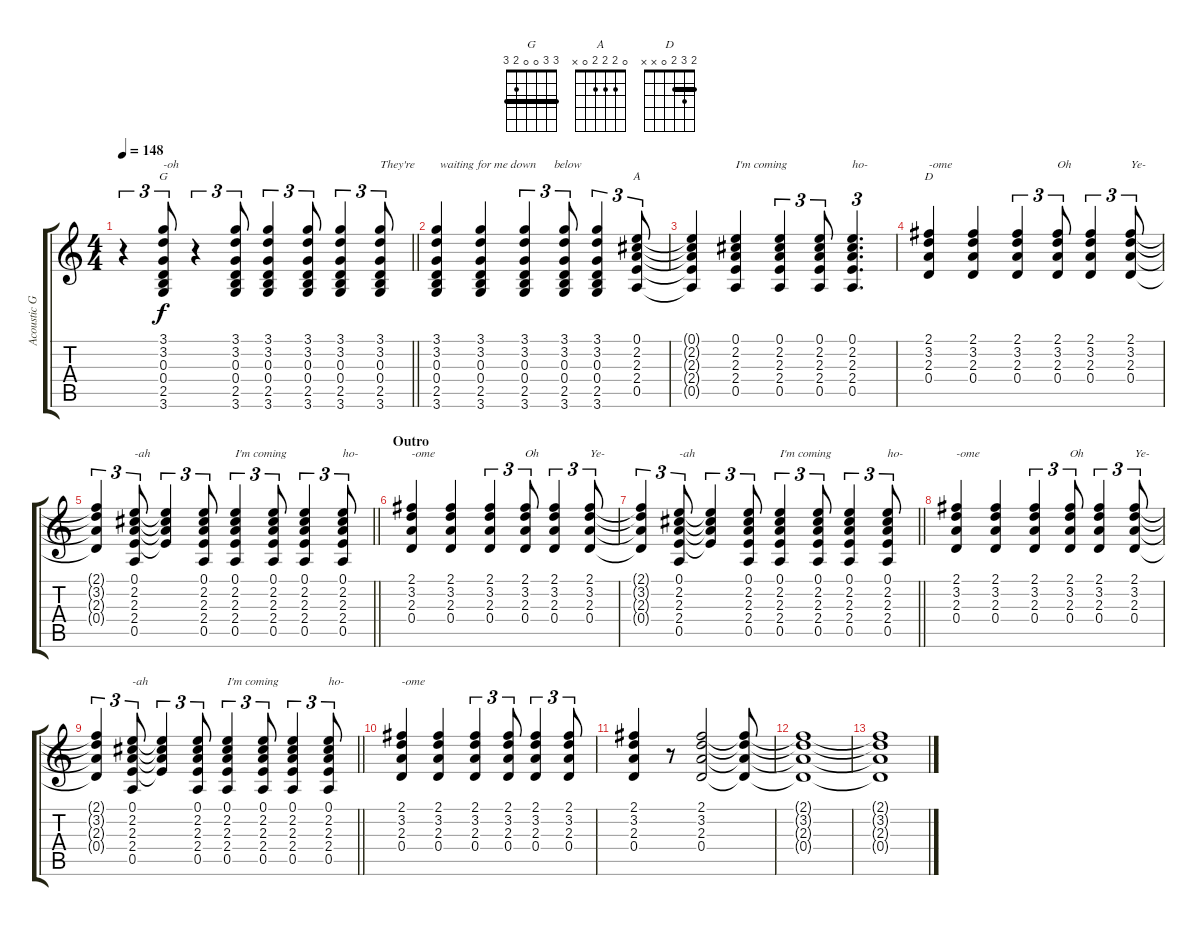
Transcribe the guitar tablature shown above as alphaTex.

\track ("Acoustic Guitar" "Acoustic G") {instrument acousticguitarsteel}
\staff {score tabs}
\tuning (E4 B3 G3 D3 A2 E2) {hide}
\chord ("G" 3 3 0 0 2 3) {barre 3}
\chord ("A" 0 2 2 2 0 x)
\chord ("D" 2 3 2 0 x x) {barre 2}
\ts (4 4)
\tempo 148
\clef g2
\barLineRight lightlight
\ks c
r.4{tu (3 2) dy f} (3.1 3.2 0.3 0.4 2.5 3.6).8{tu (3 2) ch "G" txt "-oh"} r.4{tu (3 2)} (3.1 3.2 0.3 0.4 2.5 3.6).8{tu (3 2)} (3.1 3.2 0.3 0.4 2.5 3.6).4{tu (3 2)} (3.1 3.2 0.3 0.4 2.5 3.6).8{tu (3 2)} (3.1 3.2 0.3 0.4 2.5 3.6).4{tu (3 2)} (3.1 3.2 0.3 0.4 2.5 3.6).8{tu (3 2) txt "They're"} |
(3.1 3.2 0.3 0.4 2.5 3.6).4{txt " waiting for me down      below"} (3.1 3.2 0.3 0.4 2.5 3.6).4 (3.1 3.2 0.3 0.4 2.5 3.6).4{tu (3 2)} (3.1 3.2 0.3 0.4 2.5 3.6).8{tu (3 2)} (3.1 3.2 0.3 0.4 2.5 3.6).4{tu (3 2)} (0.1 2.2 2.3 2.4 0.5).8{tu (3 2) ch "A"} |
(0.1{t} 2.2{t} 2.3{t} 2.4{t} 0.5{t}).4 (0.1 2.2 2.3 2.4 0.5).4{txt "I'm coming "} (0.1 2.2 2.3 2.4 0.5).4{tu (3 2)} (0.1 2.2 2.3 2.4 0.5).8{tu (3 2)} (0.1 2.2 2.3 2.4 0.5).4{d tu (3 2) txt "ho-"} |
(2.1 3.2 2.3 0.4).4{ch "D" txt "-ome"} (2.1 3.2 2.3 0.4).4 (2.1 3.2 2.3 0.4).4{tu (3 2)} (2.1 3.2 2.3 0.4).8{tu (3 2) txt "Oh"} (2.1 3.2 2.3 0.4).4{tu (3 2)} (2.1 3.2 2.3 0.4).8{tu (3 2) txt "Ye-"} |
\barLineRight lightlight
(2.1{t} 3.2{t} 2.3{t} 0.4{t}).4{tu (3 2)} (0.1 2.2 2.3 2.4 0.5).8{tu (3 2) txt "-ah"} (0.1{t} 2.2{t} 2.3{t} 2.4{t}).4{tu (3 2)} (0.1 2.2 2.3 2.4 0.5).8{tu (3 2)} (0.1 2.2 2.3 2.4 0.5).4{tu (3 2) txt "I'm coming "} (0.1 2.2 2.3 2.4 0.5).8{tu (3 2)} (0.1 2.2 2.3 2.4 0.5).4{tu (3 2)} (0.1 2.2 2.3 2.4 0.5).8{tu (3 2) txt "ho-"} |
\section ("" "Outro")
(2.1 3.2 2.3 0.4).4{txt "-ome"} (2.1 3.2 2.3 0.4).4 (2.1 3.2 2.3 0.4).4{tu (3 2)} (2.1 3.2 2.3 0.4).8{tu (3 2) txt "Oh"} (2.1 3.2 2.3 0.4).4{tu (3 2)} (2.1 3.2 2.3 0.4).8{tu (3 2) txt "Ye-"} |
\barLineRight lightlight
(2.1{t} 3.2{t} 2.3{t} 0.4{t}).4{tu (3 2)} (0.1 2.2 2.3 2.4 0.5).8{tu (3 2) txt "-ah"} (0.1{t} 2.2{t} 2.3{t} 2.4{t}).4{tu (3 2)} (0.1 2.2 2.3 2.4 0.5).8{tu (3 2)} (0.1 2.2 2.3 2.4 0.5).4{tu (3 2) txt "I'm coming "} (0.1 2.2 2.3 2.4 0.5).8{tu (3 2)} (0.1 2.2 2.3 2.4 0.5).4{tu (3 2)} (0.1 2.2 2.3 2.4 0.5).8{tu (3 2) txt "ho-"} |
(2.1 3.2 2.3 0.4).4{txt "-ome"} (2.1 3.2 2.3 0.4).4 (2.1 3.2 2.3 0.4).4{tu (3 2)} (2.1 3.2 2.3 0.4).8{tu (3 2) txt "Oh"} (2.1 3.2 2.3 0.4).4{tu (3 2)} (2.1 3.2 2.3 0.4).8{tu (3 2) txt "Ye-"} |
\barLineRight lightlight
(2.1{t} 3.2{t} 2.3{t} 0.4{t}).4{tu (3 2)} (0.1 2.2 2.3 2.4 0.5).8{tu (3 2) txt "-ah"} (0.1{t} 2.2{t} 2.3{t} 2.4{t}).4{tu (3 2)} (0.1 2.2 2.3 2.4 0.5).8{tu (3 2)} (0.1 2.2 2.3 2.4 0.5).4{tu (3 2) txt "I'm coming "} (0.1 2.2 2.3 2.4 0.5).8{tu (3 2)} (0.1 2.2 2.3 2.4 0.5).4{tu (3 2)} (0.1 2.2 2.3 2.4 0.5).8{tu (3 2) txt "ho-"} |
(2.1 3.2 2.3 0.4).4{txt "-ome"} (2.1 3.2 2.3 0.4).4 (2.1 3.2 2.3 0.4).4{tu (3 2)} (2.1 3.2 2.3 0.4).8{tu (3 2)} (2.1 3.2 2.3 0.4).4{tu (3 2)} (2.1 3.2 2.3 0.4).8{tu (3 2)} |
(2.1 3.2 2.3 0.4).4 r.8 (2.1 3.2 2.3 0.4).2 (2.1{t} 3.2{t} 2.3{t} 0.4{t}).8 |
(2.1{t} 3.2{t} 2.3{t} 0.4{t}).1 |
(2.1{t} 3.2{t} 2.3{t} 0.4{t}).1
